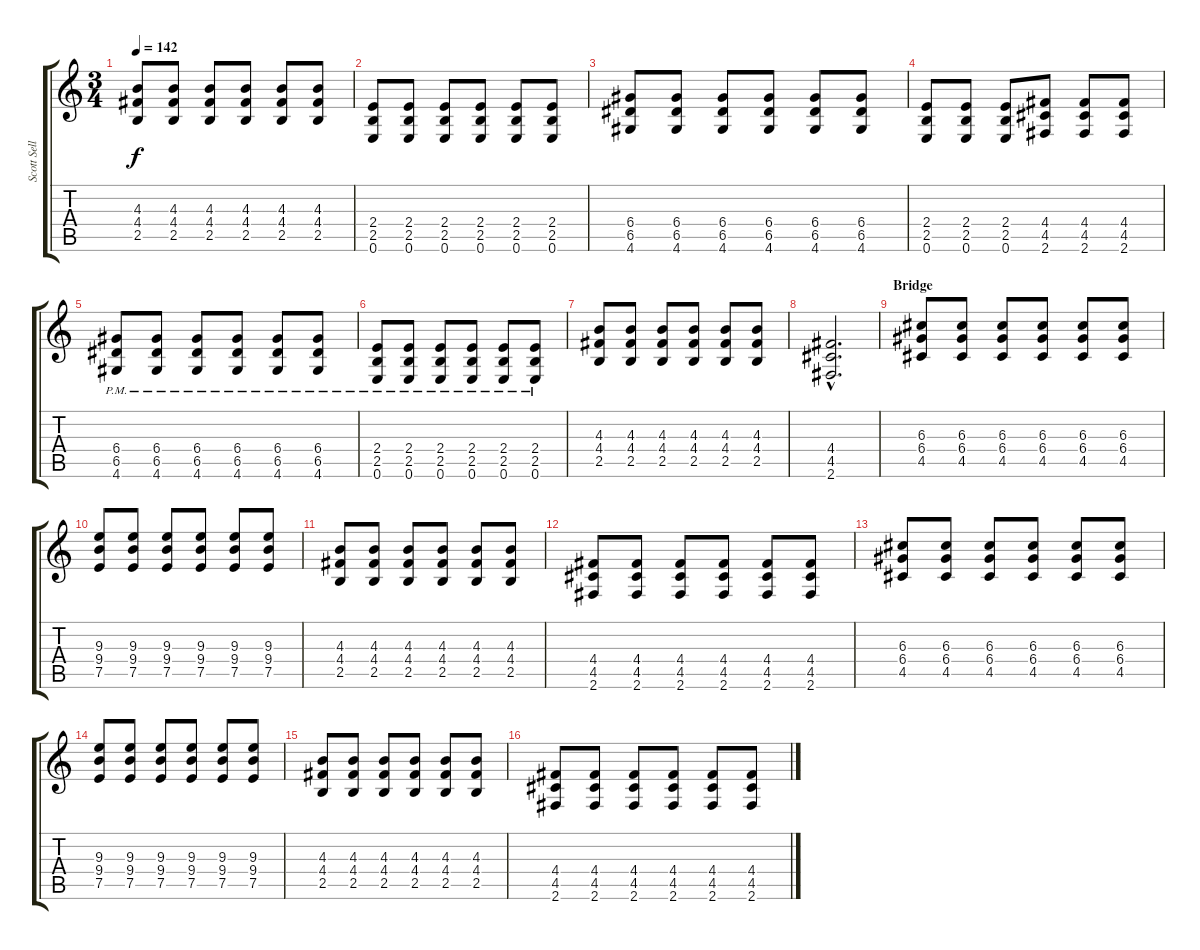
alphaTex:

\track ("Scott Sellers" "Scott Sell") {instrument electricguitarclean}
\staff {score tabs}
\tuning (E4 B3 G3 D3 A2 E2) {hide}
\ts (3 4)
\tempo 142
\clef g2
\ks c
(4.3 4.4 2.5).8{dy f} (4.3 4.4 2.5).8 (4.3 4.4 2.5).8 (4.3 4.4 2.5).8 (4.3 4.4 2.5).8 (4.3 4.4 2.5).8 |
(2.4 2.5 0.6).8 (2.4 2.5 0.6).8 (2.4 2.5 0.6).8 (2.4 2.5 0.6).8 (2.4 2.5 0.6).8 (2.4 2.5 0.6).8 |
(6.4 6.5 4.6).8 (6.4 6.5 4.6).8 (6.4 6.5 4.6).8 (6.4 6.5 4.6).8 (6.4 6.5 4.6).8 (6.4 6.5 4.6).8 |
(2.4 2.5 0.6).8 (2.4 2.5 0.6).8 (2.4 2.5 0.6).8 (4.4 4.5 2.6).8 (4.4 4.5 2.6).8 (4.4 4.5 2.6).8 |
(6.4{pm} 6.5{pm} 4.6{pm}).8 (6.4{pm} 6.5{pm} 4.6{pm}).8 (6.4{pm} 6.5{pm} 4.6{pm}).8 (6.4{pm} 6.5{pm} 4.6{pm}).8 (6.4{pm} 6.5{pm} 4.6{pm}).8 (6.4{pm} 6.5{pm} 4.6{pm}).8 |
(2.4{pm} 2.5{pm} 0.6{pm}).8 (2.4{pm} 2.5{pm} 0.6{pm}).8 (2.4{pm} 2.5{pm} 0.6{pm}).8 (2.4{pm} 2.5{pm} 0.6{pm}).8 (2.4{pm} 2.5{pm} 0.6{pm}).8 (2.4{pm} 2.5{pm} 0.6{pm}).8 |
(4.3 4.4 2.5).8 (4.3 4.4 2.5).8 (4.3 4.4 2.5).8 (4.3 4.4 2.5).8 (4.3 4.4 2.5).8 (4.3 4.4 2.5).8 |
(4.4{hac} 4.5{hac} 2.6{hac}).2{d} |
\section ("" "Bridge")
(6.3 6.4 4.5).8 (6.3 6.4 4.5).8 (6.3 6.4 4.5).8 (6.3 6.4 4.5).8 (6.3 6.4 4.5).8 (6.3 6.4 4.5).8 |
(9.3 9.4 7.5).8 (9.3 9.4 7.5).8 (9.3 9.4 7.5).8 (9.3 9.4 7.5).8 (9.3 9.4 7.5).8 (9.3 9.4 7.5).8 |
(4.3 4.4 2.5).8 (4.3 4.4 2.5).8 (4.3 4.4 2.5).8 (4.3 4.4 2.5).8 (4.3 4.4 2.5).8 (4.3 4.4 2.5).8 |
(4.4 4.5 2.6).8 (4.4 4.5 2.6).8 (4.4 4.5 2.6).8 (4.4 4.5 2.6).8 (4.4 4.5 2.6).8 (4.4 4.5 2.6).8 |
(6.3 6.4 4.5).8 (6.3 6.4 4.5).8 (6.3 6.4 4.5).8 (6.3 6.4 4.5).8 (6.3 6.4 4.5).8 (6.3 6.4 4.5).8 |
(9.3 9.4 7.5).8 (9.3 9.4 7.5).8 (9.3 9.4 7.5).8 (9.3 9.4 7.5).8 (9.3 9.4 7.5).8 (9.3 9.4 7.5).8 |
(4.3 4.4 2.5).8 (4.3 4.4 2.5).8 (4.3 4.4 2.5).8 (4.3 4.4 2.5).8 (4.3 4.4 2.5).8 (4.3 4.4 2.5).8 |
(4.4 4.5 2.6).8 (4.4 4.5 2.6).8 (4.4 4.5 2.6).8 (4.4 4.5 2.6).8 (4.4 4.5 2.6).8 (4.4 4.5 2.6).8
